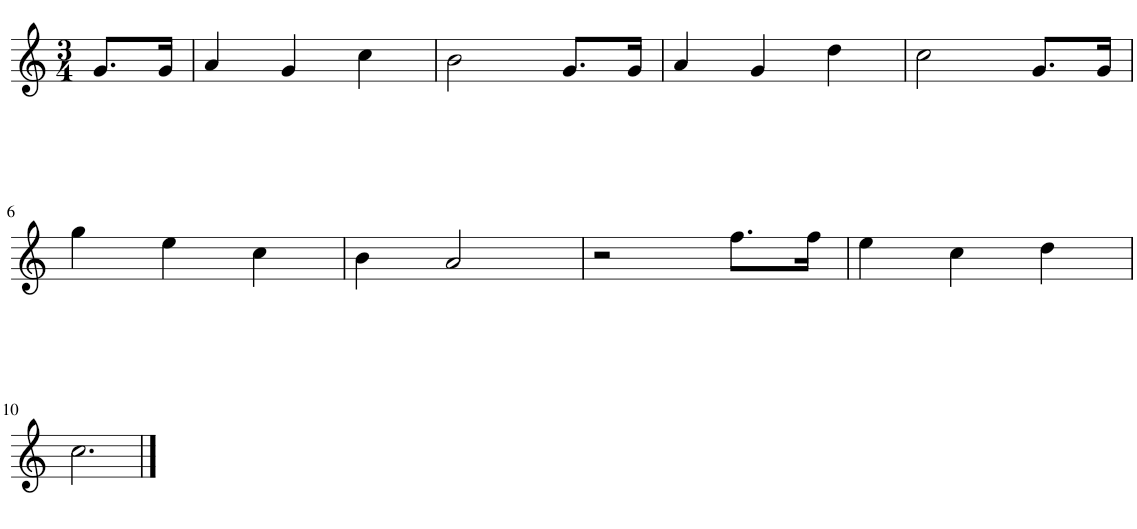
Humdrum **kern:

**kern
*part1
*staff1
*I"Harmonica
*I'Hmca
*clefG2
*k[]
*M3/4
=1
8.g/L
16g/Jk
=2
4a/
4g/
4cc\
=3
2b\
8.g/L
16g/Jk
=4
4a/
4g/
4dd\
=5
2cc\
8.g/L
16g/Jk
!!LO:LB:g=z
=6
4gg\
4ee\
4cc\
=7
4b\
2a/
=8
2r
8.ff\L
16ff\Jk
=9
4ee\
4cc\
4dd\
!!LO:LB:g=z
=10
2.cc\
==
*-
